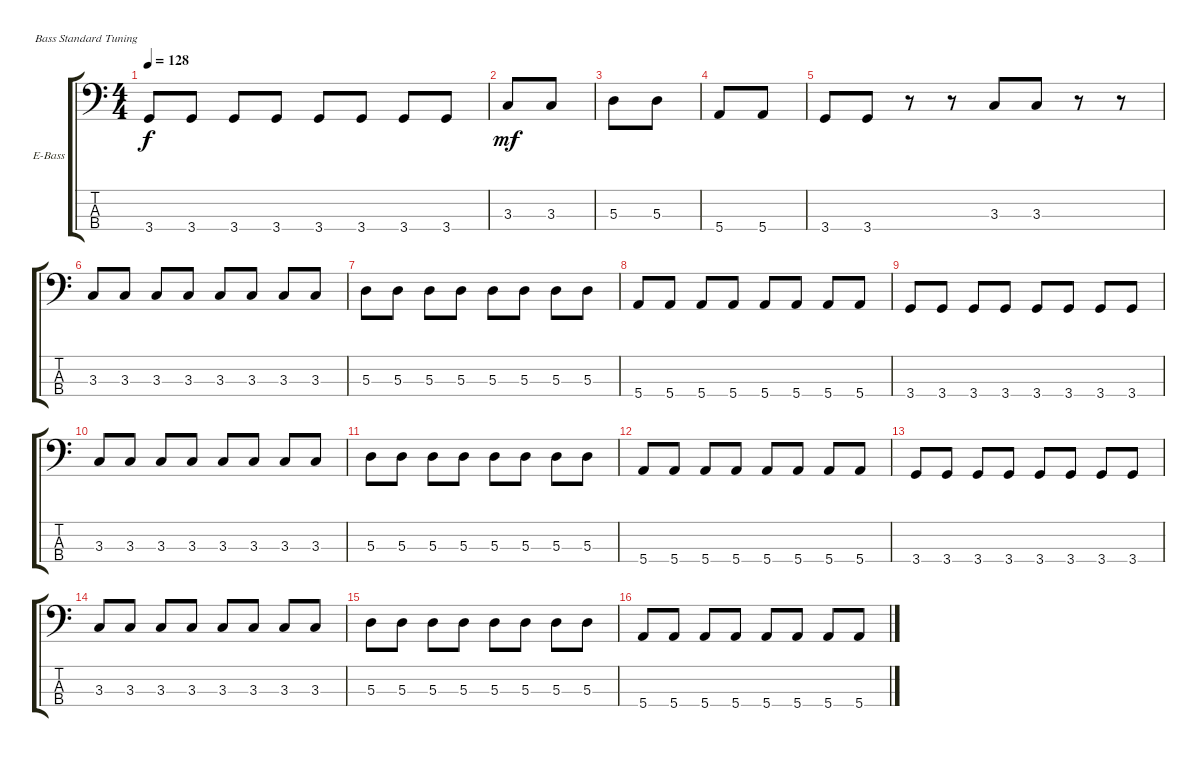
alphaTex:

\defaultSystemsLayout 4
\bracketExtendMode groupsimilarinstruments
\firstSystemTrackNameOrientation horizontal
\otherSystemsTrackNameOrientation horizontal
\track ("Electric Bass" "E-Bass") {solo instrument electricbassfinger}
\staff {score tabs}
\tuning (G2 D2 A1 E1)
\ts (4 4)
\tempo 128
\clef f4
\ks c
3.4.8{lyrics (0 "") lyrics (1 "") lyrics (2 "") lyrics (3 "") lyrics (4 "") dy f} 3.4.8 3.4.8 3.4.8 3.4.8 3.4.8 3.4.8 3.4.8 |
3.3.8{lyrics (0 "") lyrics (1 "") lyrics (2 "") lyrics (3 "") lyrics (4 "") dy mf} 3.3.8 |
5.3.8{lyrics (0 "") lyrics (1 "") lyrics (2 "") lyrics (3 "") lyrics (4 "")} 5.3.8 |
5.4.8{lyrics (0 "") lyrics (1 "") lyrics (2 "") lyrics (3 "") lyrics (4 "")} 5.4.8 |
3.4.8{lyrics (0 "") lyrics (1 "") lyrics (2 "") lyrics (3 "") lyrics (4 "")} 3.4.8 r.8 r.8 3.3.8 3.3.8 r.8 r.8 |
3.3.8{lyrics (0 "") lyrics (1 "") lyrics (2 "") lyrics (3 "") lyrics (4 "")} 3.3.8 3.3.8 3.3.8 3.3.8 3.3.8 3.3.8 3.3.8 |
5.3.8{lyrics (0 "") lyrics (1 "") lyrics (2 "") lyrics (3 "") lyrics (4 "")} 5.3.8 5.3.8 5.3.8 5.3.8 5.3.8 5.3.8 5.3.8 |
5.4.8{lyrics (0 "") lyrics (1 "") lyrics (2 "") lyrics (3 "") lyrics (4 "")} 5.4.8 5.4.8 5.4.8 5.4.8 5.4.8 5.4.8 5.4.8 |
3.4.8{lyrics (0 "") lyrics (1 "") lyrics (2 "") lyrics (3 "") lyrics (4 "")} 3.4.8 3.4.8 3.4.8 3.4.8 3.4.8 3.4.8 3.4.8 |
3.3.8 3.3.8 3.3.8 3.3.8 3.3.8 3.3.8 3.3.8 3.3.8 |
5.3.8 5.3.8 5.3.8 5.3.8 5.3.8 5.3.8 5.3.8 5.3.8 |
5.4.8 5.4.8 5.4.8 5.4.8 5.4.8 5.4.8 5.4.8 5.4.8 |
3.4.8{lyrics (0 "") lyrics (1 "") lyrics (2 "") lyrics (3 "") lyrics (4 "")} 3.4.8 3.4.8 3.4.8 3.4.8 3.4.8 3.4.8 3.4.8 |
3.3.8 3.3.8 3.3.8 3.3.8 3.3.8 3.3.8 3.3.8 3.3.8 |
5.3.8 5.3.8 5.3.8 5.3.8 5.3.8 5.3.8 5.3.8 5.3.8 |
5.4.8 5.4.8 5.4.8 5.4.8 5.4.8 5.4.8 5.4.8 5.4.8
